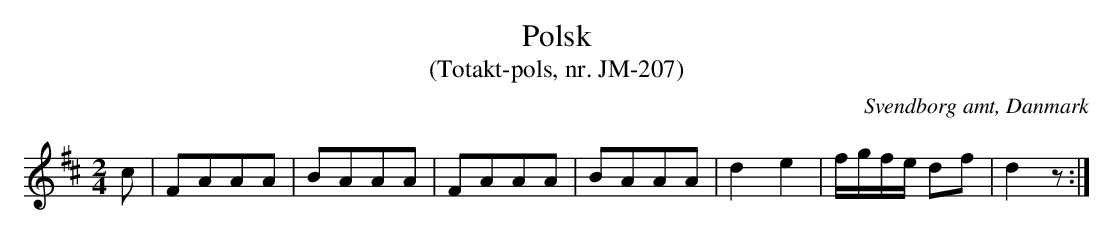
X:1
T:Polsk
T:(Totakt-pols, nr. JM-207)
O:Svendborg amt, Danmark
M:2/4
L:1/8
K:D
c | FAAA | BAAA | FAAA | BAAA | d2 e2 | f/g/f/e/ df | d2 z :|
